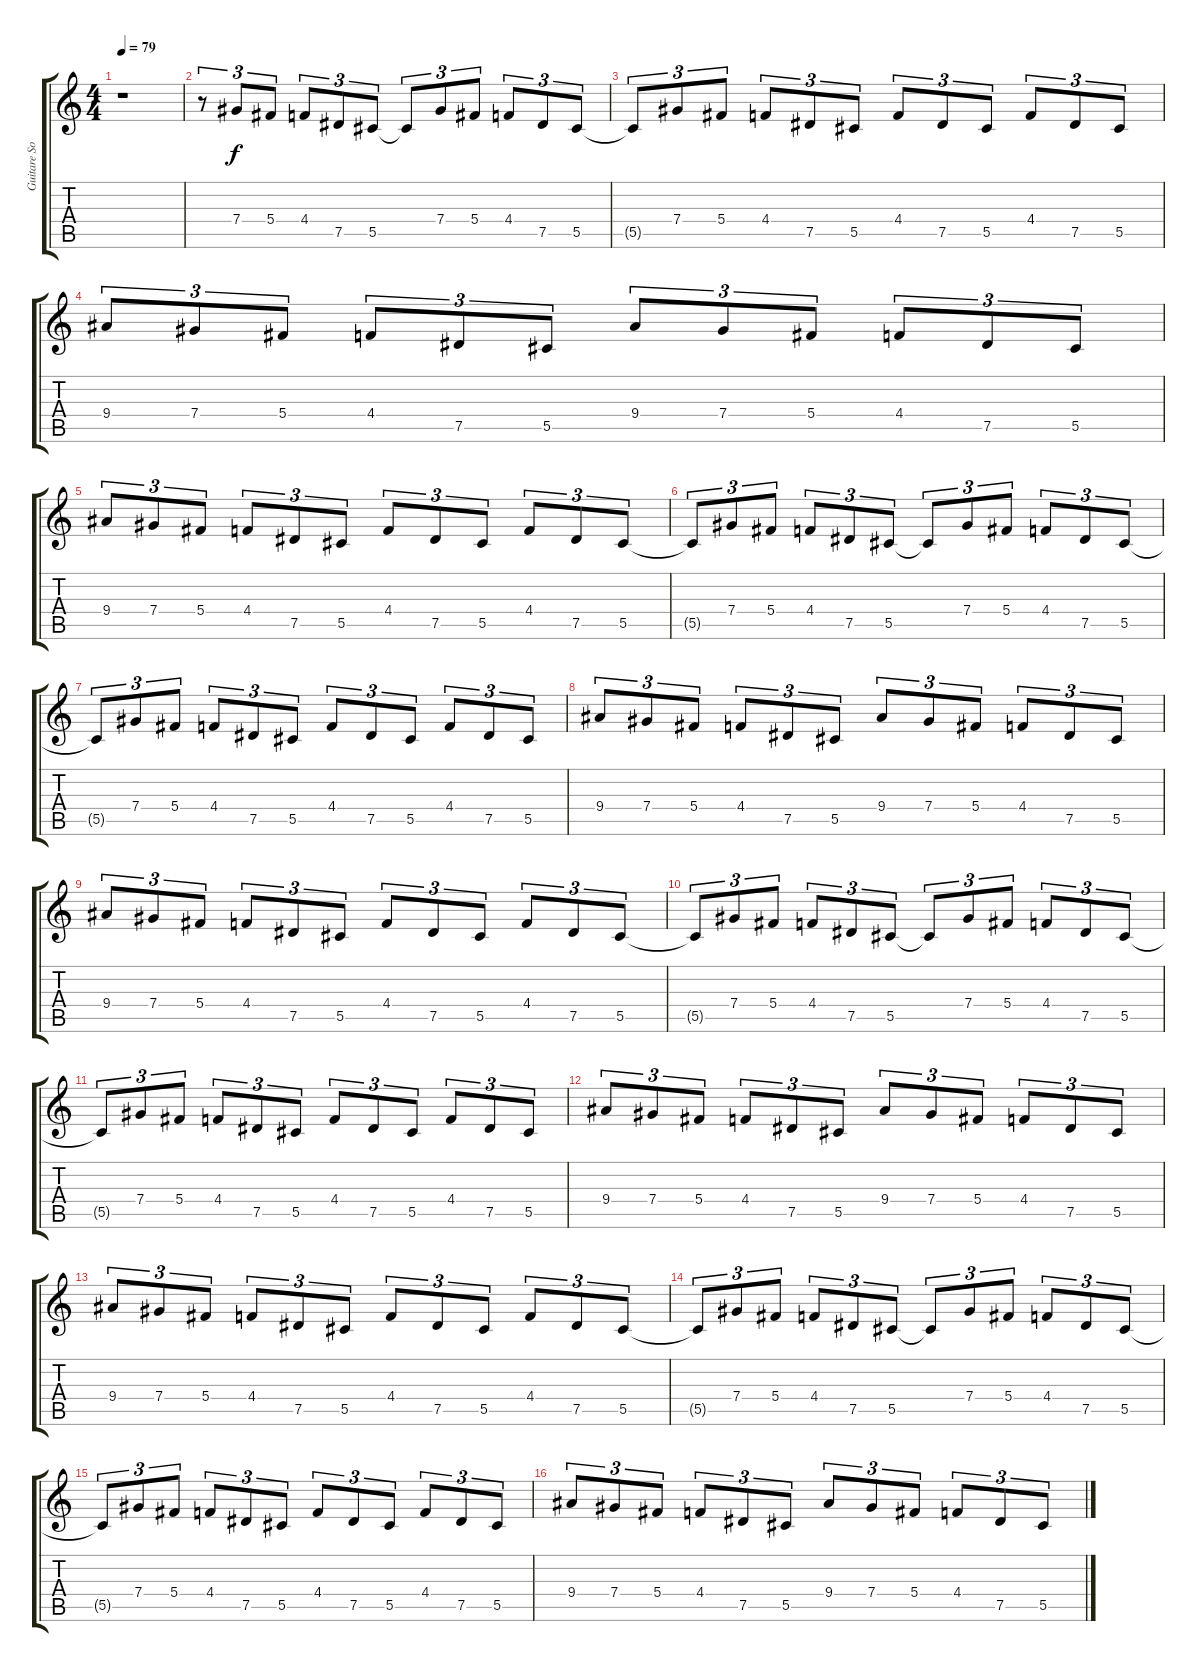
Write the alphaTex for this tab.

\track ("Guitare Son Clair [Break]" "Guitare So") {instrument electricguitarmuted}
\staff {score tabs}
\tuning (Eb4 Bb3 Gb3 Db3 Ab2 Db2) {hide}
\ts (4 4)
\tempo 79
\clef g2
\ks c
r.1{dy f} |
r.8{tu (3 2)} 7.4.8{tu (3 2)} 5.4.8{tu (3 2)} 4.4.8{tu (3 2)} 7.5.8{tu (3 2)} 5.5.8{tu (3 2)} 5.5{t}.8{tu (3 2)} 7.4.8{tu (3 2)} 5.4.8{tu (3 2)} 4.4.8{tu (3 2)} 7.5.8{tu (3 2)} 5.5.8{tu (3 2)} |
5.5{t}.8{tu (3 2)} 7.4.8{tu (3 2)} 5.4.8{tu (3 2)} 4.4.8{tu (3 2)} 7.5.8{tu (3 2)} 5.5.8{tu (3 2)} 4.4.8{tu (3 2)} 7.5.8{tu (3 2)} 5.5.8{tu (3 2)} 4.4.8{tu (3 2)} 7.5.8{tu (3 2)} 5.5.8{tu (3 2)} |
9.4.8{tu (3 2)} 7.4.8{tu (3 2)} 5.4.8{tu (3 2)} 4.4.8{tu (3 2)} 7.5.8{tu (3 2)} 5.5.8{tu (3 2)} 9.4.8{tu (3 2)} 7.4.8{tu (3 2)} 5.4.8{tu (3 2)} 4.4.8{tu (3 2)} 7.5.8{tu (3 2)} 5.5.8{tu (3 2)} |
9.4.8{tu (3 2)} 7.4.8{tu (3 2)} 5.4.8{tu (3 2)} 4.4.8{tu (3 2)} 7.5.8{tu (3 2)} 5.5.8{tu (3 2)} 4.4.8{tu (3 2)} 7.5.8{tu (3 2)} 5.5.8{tu (3 2)} 4.4.8{tu (3 2)} 7.5.8{tu (3 2)} 5.5.8{tu (3 2)} |
5.5{t}.8{tu (3 2)} 7.4.8{tu (3 2)} 5.4.8{tu (3 2)} 4.4.8{tu (3 2)} 7.5.8{tu (3 2)} 5.5.8{tu (3 2)} 5.5{t}.8{tu (3 2)} 7.4.8{tu (3 2)} 5.4.8{tu (3 2)} 4.4.8{tu (3 2)} 7.5.8{tu (3 2)} 5.5.8{tu (3 2)} |
5.5{t}.8{tu (3 2)} 7.4.8{tu (3 2)} 5.4.8{tu (3 2)} 4.4.8{tu (3 2)} 7.5.8{tu (3 2)} 5.5.8{tu (3 2)} 4.4.8{tu (3 2)} 7.5.8{tu (3 2)} 5.5.8{tu (3 2)} 4.4.8{tu (3 2)} 7.5.8{tu (3 2)} 5.5.8{tu (3 2)} |
9.4.8{tu (3 2)} 7.4.8{tu (3 2)} 5.4.8{tu (3 2)} 4.4.8{tu (3 2)} 7.5.8{tu (3 2)} 5.5.8{tu (3 2)} 9.4.8{tu (3 2)} 7.4.8{tu (3 2)} 5.4.8{tu (3 2)} 4.4.8{tu (3 2)} 7.5.8{tu (3 2)} 5.5.8{tu (3 2)} |
9.4.8{tu (3 2)} 7.4.8{tu (3 2)} 5.4.8{tu (3 2)} 4.4.8{tu (3 2)} 7.5.8{tu (3 2)} 5.5.8{tu (3 2)} 4.4.8{tu (3 2)} 7.5.8{tu (3 2)} 5.5.8{tu (3 2)} 4.4.8{tu (3 2)} 7.5.8{tu (3 2)} 5.5.8{tu (3 2)} |
5.5{t}.8{tu (3 2)} 7.4.8{tu (3 2)} 5.4.8{tu (3 2)} 4.4.8{tu (3 2)} 7.5.8{tu (3 2)} 5.5.8{tu (3 2)} 5.5{t}.8{tu (3 2)} 7.4.8{tu (3 2)} 5.4.8{tu (3 2)} 4.4.8{tu (3 2)} 7.5.8{tu (3 2)} 5.5.8{tu (3 2)} |
5.5{t}.8{tu (3 2)} 7.4.8{tu (3 2)} 5.4.8{tu (3 2)} 4.4.8{tu (3 2)} 7.5.8{tu (3 2)} 5.5.8{tu (3 2)} 4.4.8{tu (3 2)} 7.5.8{tu (3 2)} 5.5.8{tu (3 2)} 4.4.8{tu (3 2)} 7.5.8{tu (3 2)} 5.5.8{tu (3 2)} |
9.4.8{tu (3 2)} 7.4.8{tu (3 2)} 5.4.8{tu (3 2)} 4.4.8{tu (3 2)} 7.5.8{tu (3 2)} 5.5.8{tu (3 2)} 9.4.8{tu (3 2)} 7.4.8{tu (3 2)} 5.4.8{tu (3 2)} 4.4.8{tu (3 2)} 7.5.8{tu (3 2)} 5.5.8{tu (3 2)} |
9.4.8{tu (3 2)} 7.4.8{tu (3 2)} 5.4.8{tu (3 2)} 4.4.8{tu (3 2)} 7.5.8{tu (3 2)} 5.5.8{tu (3 2)} 4.4.8{tu (3 2)} 7.5.8{tu (3 2)} 5.5.8{tu (3 2)} 4.4.8{tu (3 2)} 7.5.8{tu (3 2)} 5.5.8{tu (3 2)} |
5.5{t}.8{tu (3 2)} 7.4.8{tu (3 2)} 5.4.8{tu (3 2)} 4.4.8{tu (3 2)} 7.5.8{tu (3 2)} 5.5.8{tu (3 2)} 5.5{t}.8{tu (3 2)} 7.4.8{tu (3 2)} 5.4.8{tu (3 2)} 4.4.8{tu (3 2)} 7.5.8{tu (3 2)} 5.5.8{tu (3 2)} |
5.5{t}.8{tu (3 2)} 7.4.8{tu (3 2)} 5.4.8{tu (3 2)} 4.4.8{tu (3 2)} 7.5.8{tu (3 2)} 5.5.8{tu (3 2)} 4.4.8{tu (3 2)} 7.5.8{tu (3 2)} 5.5.8{tu (3 2)} 4.4.8{tu (3 2)} 7.5.8{tu (3 2)} 5.5.8{tu (3 2)} |
9.4.8{tu (3 2)} 7.4.8{tu (3 2)} 5.4.8{tu (3 2)} 4.4.8{tu (3 2)} 7.5.8{tu (3 2)} 5.5.8{tu (3 2)} 9.4.8{tu (3 2)} 7.4.8{tu (3 2)} 5.4.8{tu (3 2)} 4.4.8{tu (3 2)} 7.5.8{tu (3 2)} 5.5.8{tu (3 2)}
